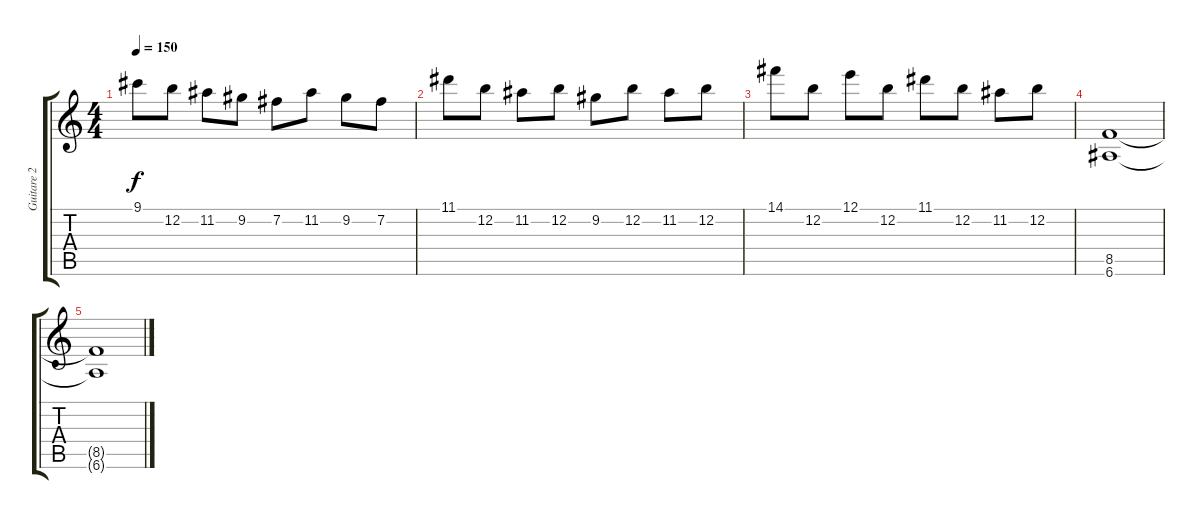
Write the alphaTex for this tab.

\track ("Guitare 2" "Guitare 2") {instrument distortionguitar}
\staff {score tabs}
\tuning (E4 B3 G3 D3 A2 E2) {hide}
\ts (4 4)
\tempo 150
\clef g2
\ks c
9.1.8{dy f} 12.2.8 11.2.8 9.2.8 7.2.8 11.2.8 9.2.8 7.2.8 |
11.1.8 12.2.8 11.2.8 12.2.8 9.2.8 12.2.8 11.2.8 12.2.8 |
14.1.8 12.2.8 12.1.8 12.2.8 11.1.8 12.2.8 11.2.8 12.2.8 |
(8.5 6.6).1{volume 6} |
(8.5{t} 6.6{t}).1
